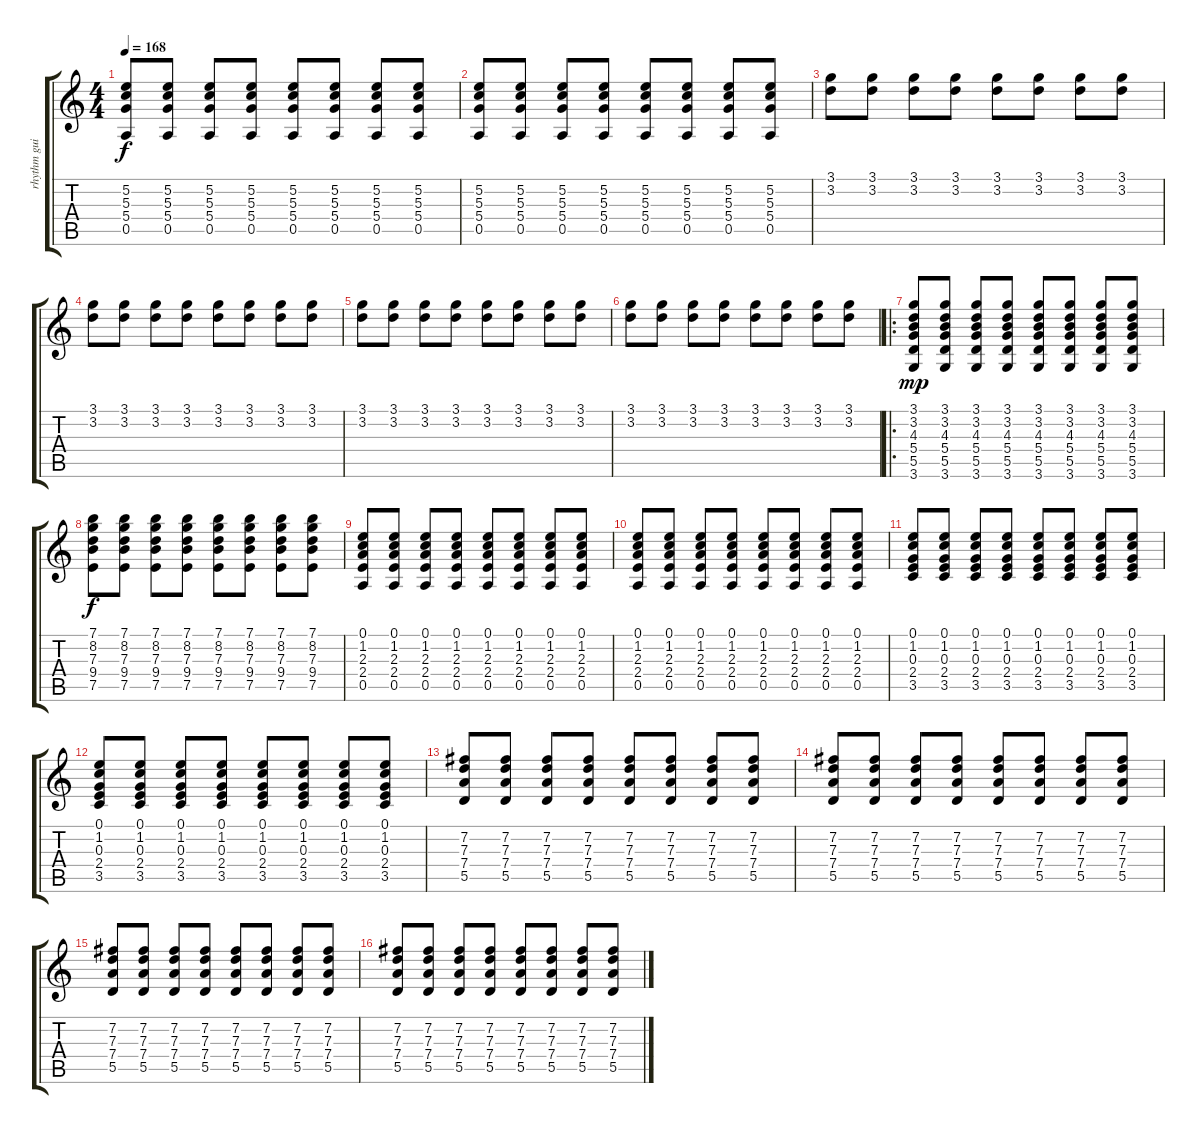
\track ("rhythm guitar" "rhythm gui") {instrument overdrivenguitar}
\staff {score tabs}
\tuning (E4 B3 G3 D3 A2 E2) {hide}
\ts (4 4)
\tempo 168
\clef g2
\ks c
(5.2 5.3 5.4 0.5).8{dy f} (5.2 5.3 5.4 0.5).8 (5.2 5.3 5.4 0.5).8 (5.2 5.3 5.4 0.5).8 (5.2 5.3 5.4 0.5).8 (5.2 5.3 5.4 0.5).8 (5.2 5.3 5.4 0.5).8 (5.2 5.3 5.4 0.5).8 |
(5.2 5.3 5.4 0.5).8 (5.2 5.3 5.4 0.5).8 (5.2 5.3 5.4 0.5).8 (5.2 5.3 5.4 0.5).8 (5.2 5.3 5.4 0.5).8 (5.2 5.3 5.4 0.5).8 (5.2 5.3 5.4 0.5).8 (5.2 5.3 5.4 0.5).8 |
(3.1 3.2).8{instrument electricguitarmuted} (3.1 3.2).8 (3.1 3.2).8 (3.1 3.2).8 (3.1 3.2).8 (3.1 3.2).8 (3.1 3.2).8 (3.1 3.2).8 |
(3.1 3.2).8 (3.1 3.2).8 (3.1 3.2).8 (3.1 3.2).8 (3.1 3.2).8 (3.1 3.2).8 (3.1 3.2).8 (3.1 3.2).8 |
(3.1 3.2).8 (3.1 3.2).8 (3.1 3.2).8 (3.1 3.2).8 (3.1 3.2).8 (3.1 3.2).8 (3.1 3.2).8 (3.1 3.2).8 |
(3.1 3.2).8 (3.1 3.2).8 (3.1 3.2).8 (3.1 3.2).8 (3.1 3.2).8 (3.1 3.2).8 (3.1 3.2).8 (3.1 3.2).8 |
\ro
(3.1 3.2 4.3 5.4 5.5 3.6).8{dy mp instrument overdrivenguitar} (3.1 3.2 4.3 5.4 5.5 3.6).8 (3.1 3.2 4.3 5.4 5.5 3.6).8 (3.1 3.2 4.3 5.4 5.5 3.6).8 (3.1 3.2 4.3 5.4 5.5 3.6).8 (3.1 3.2 4.3 5.4 5.5 3.6).8 (3.1 3.2 4.3 5.4 5.5 3.6).8 (3.1 3.2 4.3 5.4 5.5 3.6).8 |
(7.1 8.2 7.3 9.4 7.5).8{dy f} (7.1 8.2 7.3 9.4 7.5).8 (7.1 8.2 7.3 9.4 7.5).8 (7.1 8.2 7.3 9.4 7.5).8 (7.1 8.2 7.3 9.4 7.5).8 (7.1 8.2 7.3 9.4 7.5).8 (7.1 8.2 7.3 9.4 7.5).8 (7.1 8.2 7.3 9.4 7.5).8 |
(0.1 1.2 2.3 2.4 0.5).8 (0.1 1.2 2.3 2.4 0.5).8 (0.1 1.2 2.3 2.4 0.5).8 (0.1 1.2 2.3 2.4 0.5).8 (0.1 1.2 2.3 2.4 0.5).8 (0.1 1.2 2.3 2.4 0.5).8 (0.1 1.2 2.3 2.4 0.5).8 (0.1 1.2 2.3 2.4 0.5).8 |
(0.1 1.2 2.3 2.4 0.5).8 (0.1 1.2 2.3 2.4 0.5).8 (0.1 1.2 2.3 2.4 0.5).8 (0.1 1.2 2.3 2.4 0.5).8 (0.1 1.2 2.3 2.4 0.5).8 (0.1 1.2 2.3 2.4 0.5).8 (0.1 1.2 2.3 2.4 0.5).8 (0.1 1.2 2.3 2.4 0.5).8 |
(0.1 1.2 0.3 2.4 3.5).8 (0.1 1.2 0.3 2.4 3.5).8 (0.1 1.2 0.3 2.4 3.5).8 (0.1 1.2 0.3 2.4 3.5).8 (0.1 1.2 0.3 2.4 3.5).8 (0.1 1.2 0.3 2.4 3.5).8 (0.1 1.2 0.3 2.4 3.5).8 (0.1 1.2 0.3 2.4 3.5).8 |
(0.1 1.2 0.3 2.4 3.5).8 (0.1 1.2 0.3 2.4 3.5).8 (0.1 1.2 0.3 2.4 3.5).8 (0.1 1.2 0.3 2.4 3.5).8 (0.1 1.2 0.3 2.4 3.5).8 (0.1 1.2 0.3 2.4 3.5).8 (0.1 1.2 0.3 2.4 3.5).8 (0.1 1.2 0.3 2.4 3.5).8 |
(7.2 7.3 7.4 5.5).8 (7.2 7.3 7.4 5.5).8 (7.2 7.3 7.4 5.5).8 (7.2 7.3 7.4 5.5).8 (7.2 7.3 7.4 5.5).8 (7.2 7.3 7.4 5.5).8 (7.2 7.3 7.4 5.5).8 (7.2 7.3 7.4 5.5).8 |
(7.2 7.3 7.4 5.5).8 (7.2 7.3 7.4 5.5).8 (7.2 7.3 7.4 5.5).8 (7.2 7.3 7.4 5.5).8 (7.2 7.3 7.4 5.5).8 (7.2 7.3 7.4 5.5).8 (7.2 7.3 7.4 5.5).8 (7.2 7.3 7.4 5.5).8 |
(7.2 7.3 7.4 5.5).8 (7.2 7.3 7.4 5.5).8 (7.2 7.3 7.4 5.5).8 (7.2 7.3 7.4 5.5).8 (7.2 7.3 7.4 5.5).8 (7.2 7.3 7.4 5.5).8 (7.2 7.3 7.4 5.5).8 (7.2 7.3 7.4 5.5).8 |
(7.2 7.3 7.4 5.5).8 (7.2 7.3 7.4 5.5).8 (7.2 7.3 7.4 5.5).8 (7.2 7.3 7.4 5.5).8 (7.2 7.3 7.4 5.5).8 (7.2 7.3 7.4 5.5).8 (7.2 7.3 7.4 5.5).8 (7.2 7.3 7.4 5.5).8
